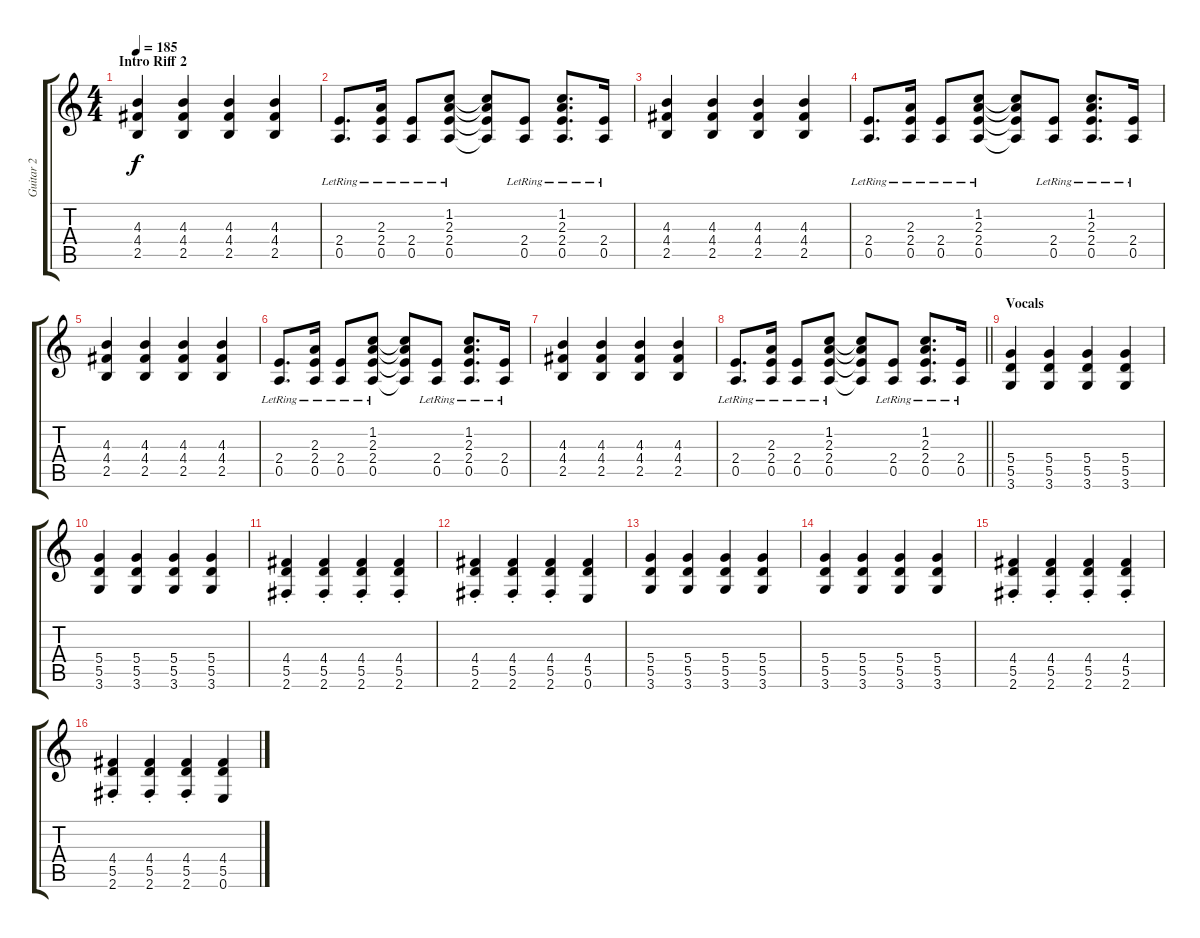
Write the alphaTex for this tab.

\track ("Guitar 2" "Guitar 2") {instrument overdrivenguitar}
\staff {score tabs}
\tuning (E4 B3 G3 D3 A2 E2) {hide}
\ts (4 4)
\section ("" "Intro Riff 2")
\tempo 185
\clef g2
\ks c
(4.3 4.4 2.5).4{dy f} (4.3 4.4 2.5).4 (4.3 4.4 2.5).4 (4.3 4.4 2.5).4 |
(2.4{lr} 0.5{lr}).8{d} (2.3{lr} 2.4{lr} 0.5{lr}).16 (2.4{lr} 0.5{lr}).8 (1.2{lr} 2.3{lr} 2.4{lr} 0.5{lr}).8 (1.2{t} 2.3{t} 2.4{t} 0.5{t}).8 (2.4{lr} 0.5{lr}).8 (1.2 2.3{lr} 2.4{lr} 0.5{lr}).8{d} (2.4{lr} 0.5{lr}).16 |
(4.3 4.4 2.5).4 (4.3 4.4 2.5).4 (4.3 4.4 2.5).4 (4.3 4.4 2.5).4 |
(2.4{lr} 0.5{lr}).8{d} (2.3{lr} 2.4{lr} 0.5{lr}).16 (2.4{lr} 0.5{lr}).8 (1.2{lr} 2.3{lr} 2.4{lr} 0.5{lr}).8 (1.2{t} 2.3{t} 2.4{t} 0.5{t}).8 (2.4{lr} 0.5{lr}).8 (1.2 2.3{lr} 2.4{lr} 0.5{lr}).8{d} (2.4{lr} 0.5{lr}).16 |
(4.3 4.4 2.5).4 (4.3 4.4 2.5).4 (4.3 4.4 2.5).4 (4.3 4.4 2.5).4 |
(2.4{lr} 0.5{lr}).8{d} (2.3{lr} 2.4{lr} 0.5{lr}).16 (2.4{lr} 0.5{lr}).8 (1.2{lr} 2.3{lr} 2.4{lr} 0.5{lr}).8 (1.2{t} 2.3{t} 2.4{t} 0.5{t}).8 (2.4{lr} 0.5{lr}).8 (1.2 2.3{lr} 2.4{lr} 0.5{lr}).8{d} (2.4{lr} 0.5{lr}).16 |
(4.3 4.4 2.5).4 (4.3 4.4 2.5).4 (4.3 4.4 2.5).4 (4.3 4.4 2.5).4 |
\barLineRight lightlight
(2.4{lr} 0.5{lr}).8{d} (2.3{lr} 2.4{lr} 0.5{lr}).16 (2.4{lr} 0.5{lr}).8 (1.2{lr} 2.3{lr} 2.4{lr} 0.5{lr}).8 (1.2{t} 2.3{t} 2.4{t} 0.5{t}).8 (2.4{lr} 0.5{lr}).8 (1.2 2.3 2.4{lr} 0.5{lr}).8{d} (2.4{lr} 0.5{lr}).16 |
\section ("" "Vocals")
(5.4 5.5 3.6).4 (5.4 5.5 3.6).4 (5.4 5.5 3.6).4 (5.4 5.5 3.6).4 |
(5.4 5.5 3.6).4 (5.4 5.5 3.6).4 (5.4 5.5 3.6).4 (5.4 5.5 3.6).4 |
(4.4{st} 5.5{st} 2.6{st}).4 (4.4{st} 5.5{st} 2.6{st}).4 (4.4{st} 5.5{st} 2.6{st}).4 (4.4{st} 5.5{st} 2.6{st}).4 |
(4.4{st} 5.5{st} 2.6{st}).4 (4.4{st} 5.5{st} 2.6{st}).4 (4.4{st} 5.5{st} 2.6{st}).4 (4.4 5.5 0.6).4 |
(5.4 5.5 3.6).4 (5.4 5.5 3.6).4 (5.4 5.5 3.6).4 (5.4 5.5 3.6).4 |
(5.4 5.5 3.6).4 (5.4 5.5 3.6).4 (5.4 5.5 3.6).4 (5.4 5.5 3.6).4 |
(4.4{st} 5.5{st} 2.6{st}).4 (4.4{st} 5.5{st} 2.6{st}).4 (4.4{st} 5.5{st} 2.6{st}).4 (4.4{st} 5.5{st} 2.6{st}).4 |
(4.4{st} 5.5{st} 2.6{st}).4 (4.4{st} 5.5{st} 2.6{st}).4 (4.4{st} 5.5{st} 2.6{st}).4 (4.4 5.5 0.6).4
